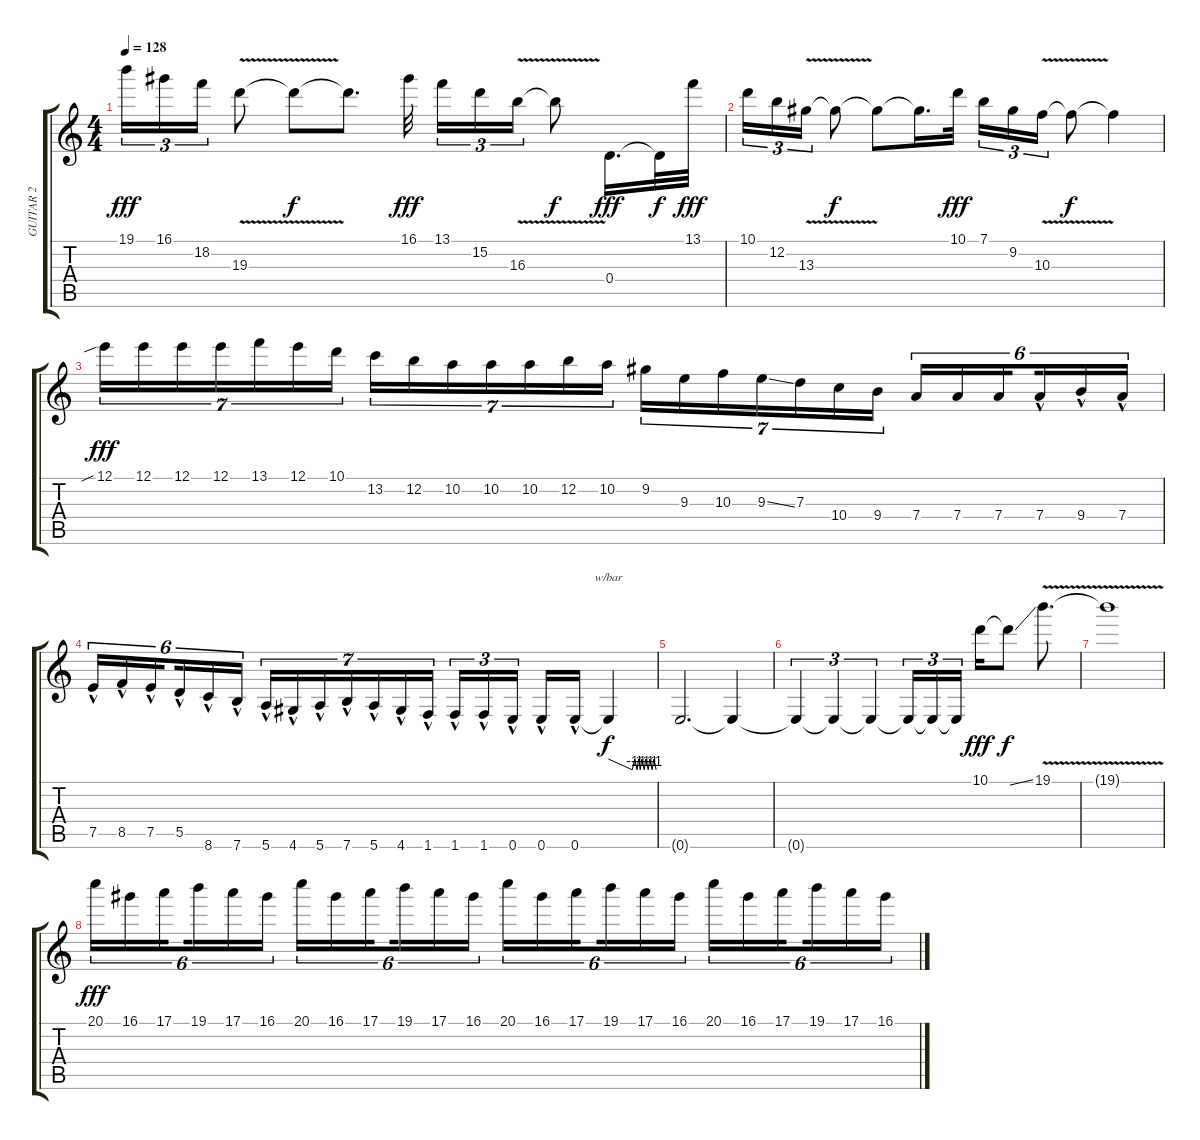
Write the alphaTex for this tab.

\track ("GUITAR 2" "GUITAR 2") {instrument overdrivenguitar}
\staff {score tabs}
\tuning (E4 B3 G3 D3 A2 E2) {hide}
\ts (4 4)
\tempo 128
\clef g2
\ks aminor
19.1.16{tu (3 2) dy fff} 16.1.16{tu (3 2)} 18.2.16{tu (3 2)} 19.3{v}.8 19.3{t}.8{dy f} 19.3{t}.8{d} 16.1.32{dy fff beam splitsecondary} 13.1.16{tu (3 2)} 15.2.16{tu (3 2)} 16.3{v}.16{tu (3 2)} 16.3{t}.8{dy f} 0.4.16{d dy fff} 0.4{t}.32{dy f} 13.1.32{dy fff} |
10.1.16{tu (3 2)} 12.2.16{tu (3 2)} 13.3{v}.16{tu (3 2)} 13.3{t}.8{dy f} 13.3{t}.8 13.3{t}.16{d} 10.1.32{dy fff} 7.1.16{tu (3 2)} 9.2.16{tu (3 2)} 10.3{v}.16{tu (3 2)} 10.3{t}.8{dy f} 10.3{t}.4 |
12.1{sib}.16{tu (7 4) dy fff} 12.1.16{tu (7 4)} 12.1.16{tu (7 4)} 12.1.16{tu (7 4)} 13.1.16{tu (7 4)} 12.1.16{tu (7 4)} 10.1.16{tu (7 4)} 13.2.16{tu (7 4)} 12.2.16{tu (7 4)} 10.2.16{tu (7 4)} 10.2.16{tu (7 4)} 10.2.16{tu (7 4)} 12.2.16{tu (7 4)} 10.2.16{tu (7 4)} 9.2.16{tu (7 4)} 9.3.16{tu (7 4)} 10.3.16{tu (7 4)} 9.3{ss}.16{tu (7 4)} 7.3.16{tu (7 4)} 10.4.16{tu (7 4)} 9.4.16{tu (7 4)} 7.4.16{tu (6 4)} 7.4.16{tu (6 4)} 7.4.16{tu (6 4) beam splitsecondary} 7.4{hac}.16{tu (6 4)} 9.4{hac}.16{tu (6 4)} 7.4{hac}.16{tu (6 4)} |
7.5{hac}.16{tu (6 4)} 8.5{hac}.16{tu (6 4)} 7.5{hac}.16{tu (6 4) beam splitsecondary} 5.5{hac}.16{tu (6 4)} 8.6{hac}.16{tu (6 4)} 7.6{hac}.16{tu (6 4)} 5.6{hac}.16{tu (7 4)} 4.6{hac}.16{tu (7 4)} 5.6{hac}.16{tu (7 4)} 7.6{hac}.16{tu (7 4)} 5.6{hac}.16{tu (7 4)} 4.6{hac}.16{tu (7 4)} 1.6{hac}.16{tu (7 4)} 1.6{hac}.16{tu (3 2)} 1.6{hac}.16{tu (3 2)} 0.6{hac}.16{tu (3 2) beam splitsecondary} 0.6{hac}.16 0.6{hac}.16 0.6{t}.4{tbe (custom default 0 0 30 -4 33 0 36 -4 38 0 40 -4 42 0 45 -4 47 0 50 -4 52 0 55 -4 57 0 60 -4) dy f} |
0.6{t}.2{d} 0.6{t}.4 |
0.6{t}.4{tu (3 2)} 0.6{t}.4{tu (3 2)} 0.6{t}.4{tu (3 2)} 0.6{t}.16{tu (3 2)} 0.6{t}.16{tu (3 2)} 0.6{t}.16{tu (3 2) beam splitsecondary} 10.1.16{dy fff} 10.1{ss t}.8{dy f} 19.1{v}.8{d} |
19.1{t}.1 |
20.1.16{tu (6 4) dy fff} 16.1.16{tu (6 4)} 17.1.16{tu (6 4) beam splitsecondary} 19.1.16{tu (6 4)} 17.1.16{tu (6 4)} 16.1.16{tu (6 4)} 20.1.16{tu (6 4)} 16.1.16{tu (6 4)} 17.1.16{tu (6 4) beam splitsecondary} 19.1.16{tu (6 4)} 17.1.16{tu (6 4)} 16.1.16{tu (6 4)} 20.1.16{tu (6 4)} 16.1.16{tu (6 4)} 17.1.16{tu (6 4) beam splitsecondary} 19.1.16{tu (6 4)} 17.1.16{tu (6 4)} 16.1.16{tu (6 4)} 20.1.16{tu (6 4)} 16.1.16{tu (6 4)} 17.1.16{tu (6 4) beam splitsecondary} 19.1.16{tu (6 4)} 17.1.16{tu (6 4)} 16.1.16{tu (6 4)}
